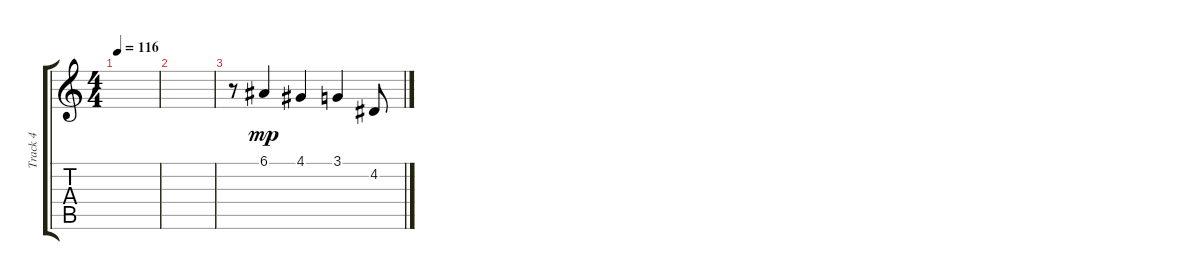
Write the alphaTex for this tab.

\track ("Track 4" "Track 4") {instrument musicbox}
\staff {score tabs}
\tuning (E4 B3 G3 D3 A2 E2) {hide}
\ts (4 4)
\tempo 116
\clef g2
\ks c
|
|
r.8{instrument lead1square} 6.1.4{dy mp} 4.1.4 3.1.4 4.2.8
